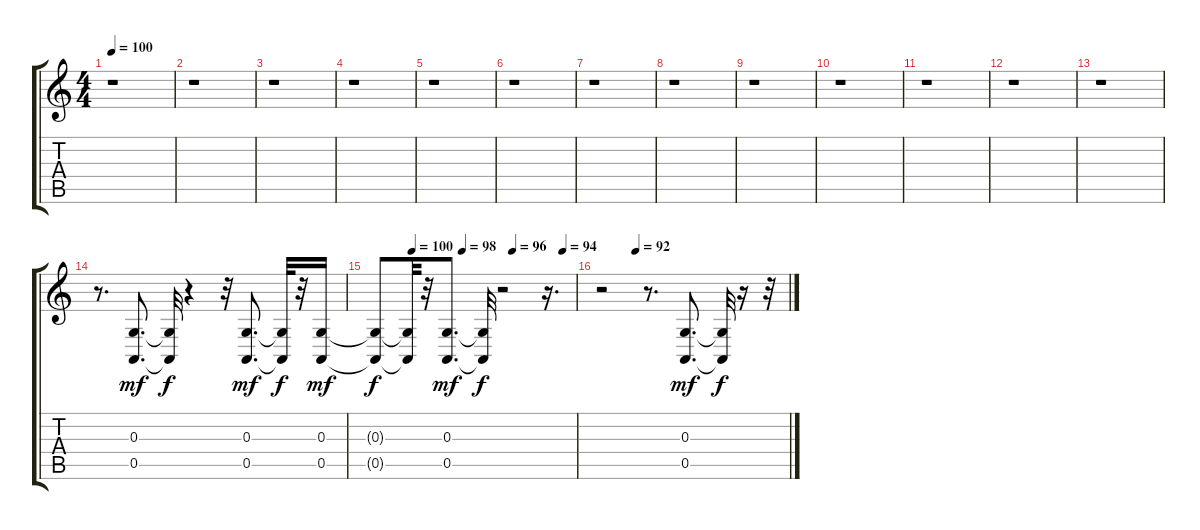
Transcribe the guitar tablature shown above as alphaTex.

\track "" {instrument acousticgrandpiano}
\staff {score tabs}
\tuning (E4 B3 G3 D3 A2 E2) {hide}
\ts (4 4)
\tempo 100
\clef g2
\ks c
r.1{dy f} |
r.1 |
r.1 |
r.1 |
r.1 |
r.1 |
r.1 |
r.1 |
r.1 |
r.1 |
r.1 |
r.1 |
r.1 |
r.8{d} (0.3 0.5).8{d dy mf} (0.3{t} 0.5{t}).32{dy f} r.4 r.32 (0.3 0.5).8{d dy mf} (0.3{t} 0.5{t}).32{dy f} r.32 (0.3 0.5).16{dy mf} |
\tempo (100 0.1875)
\tempo (98 0.4375)
\tempo (96 0.6875)
\tempo (94 0.9375)
(0.3{t} 0.5{t}).8{dy f} (0.3{t} 0.5{t}).32 r.32 (0.3 0.5).8{d dy mf} (0.3{t} 0.5{t}).32{dy f} r.2 r.16{d} |
\tempo (92 0.1875)
r.2 r.8{d} (0.3 0.5).8{d dy mf} (0.3{t} 0.5{t}).32{dy f} r.16 r.32
